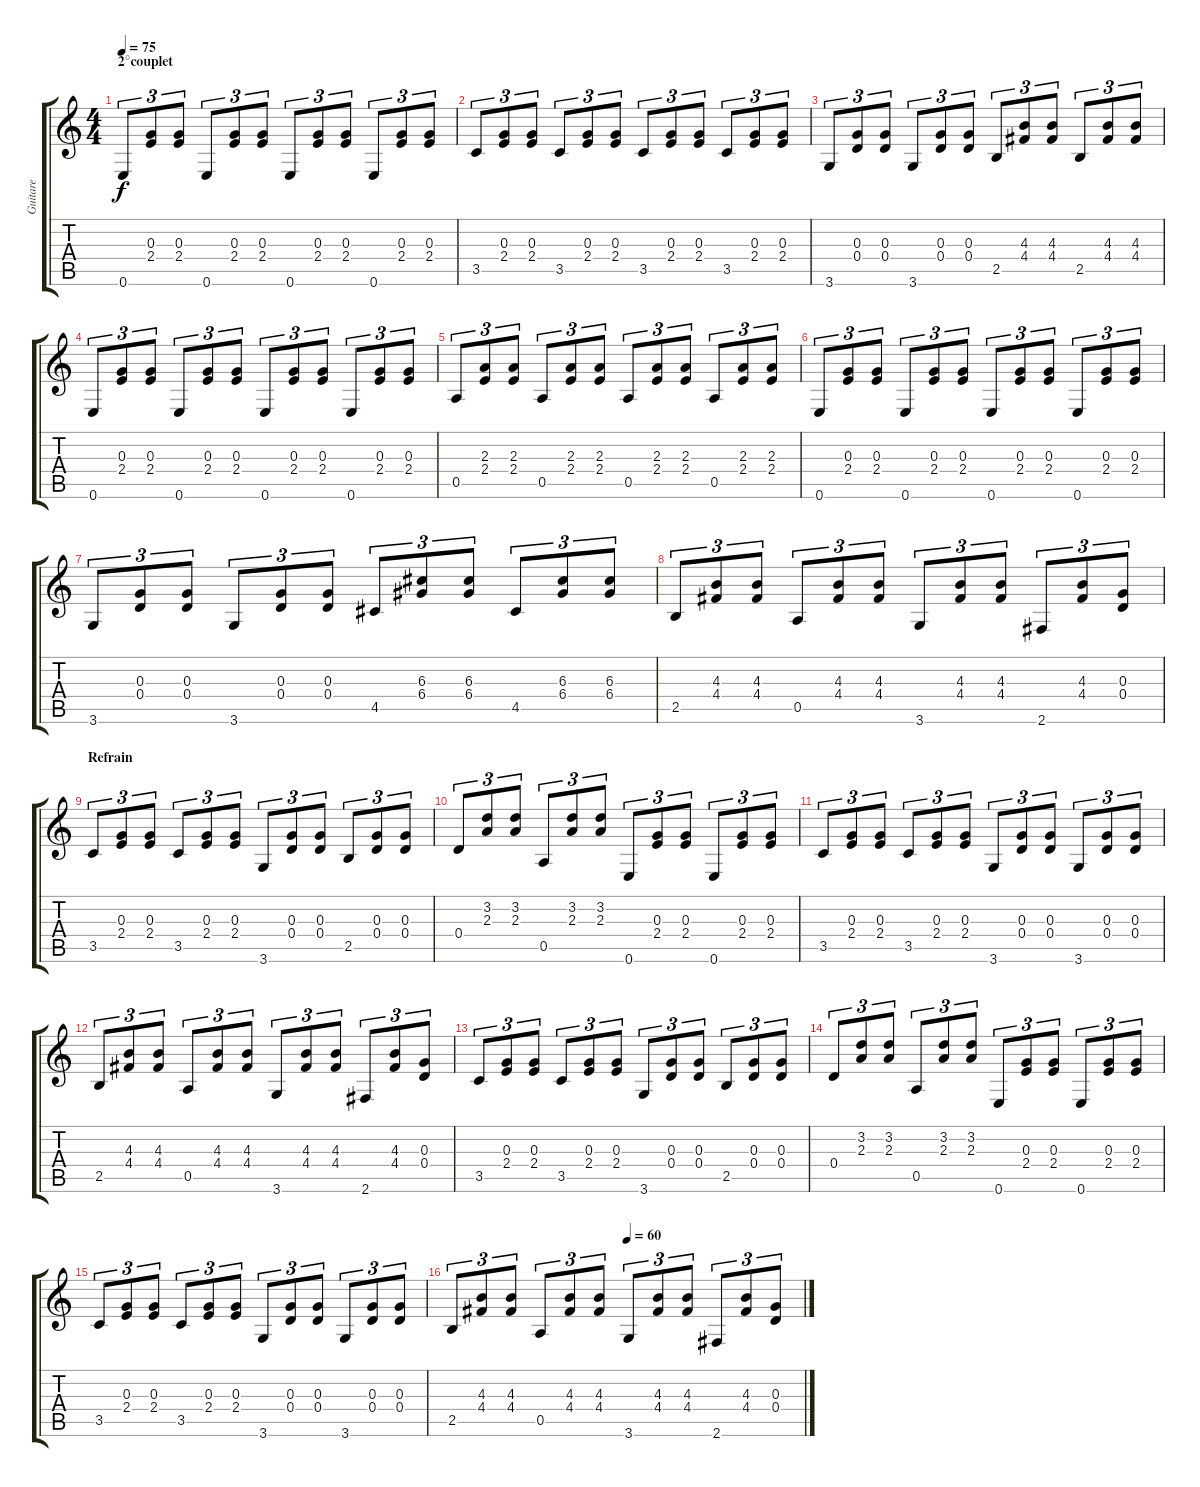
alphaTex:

\track ("Guitare" "Guitare") {instrument acousticguitarsteel}
\staff {score tabs}
\tuning (E4 B3 G3 D3 A2 E2) {hide}
\ts (4 4)
\section ("" "2°couplet")
\tempo 75
\clef g2
\ks c
0.6.8{tu (3 2) dy f} (0.3 2.4).8{tu (3 2)} (0.3 2.4).8{tu (3 2)} 0.6.8{tu (3 2)} (0.3 2.4).8{tu (3 2)} (0.3 2.4).8{tu (3 2)} 0.6.8{tu (3 2)} (0.3 2.4).8{tu (3 2)} (0.3 2.4).8{tu (3 2)} 0.6.8{tu (3 2)} (0.3 2.4).8{tu (3 2)} (0.3 2.4).8{tu (3 2)} |
3.5.8{tu (3 2)} (0.3 2.4).8{tu (3 2)} (0.3 2.4).8{tu (3 2)} 3.5.8{tu (3 2)} (0.3 2.4).8{tu (3 2)} (0.3 2.4).8{tu (3 2)} 3.5.8{tu (3 2)} (0.3 2.4).8{tu (3 2)} (0.3 2.4).8{tu (3 2)} 3.5.8{tu (3 2)} (0.3 2.4).8{tu (3 2)} (0.3 2.4).8{tu (3 2)} |
3.6.8{tu (3 2)} (0.3 0.4).8{tu (3 2)} (0.3 0.4).8{tu (3 2)} 3.6.8{tu (3 2)} (0.3 0.4).8{tu (3 2)} (0.3 0.4).8{tu (3 2)} 2.5.8{tu (3 2)} (4.3 4.4).8{tu (3 2)} (4.3 4.4).8{tu (3 2)} 2.5.8{tu (3 2)} (4.3 4.4).8{tu (3 2)} (4.3 4.4).8{tu (3 2)} |
0.6.8{tu (3 2)} (0.3 2.4).8{tu (3 2)} (0.3 2.4).8{tu (3 2)} 0.6.8{tu (3 2)} (0.3 2.4).8{tu (3 2)} (0.3 2.4).8{tu (3 2)} 0.6.8{tu (3 2)} (0.3 2.4).8{tu (3 2)} (0.3 2.4).8{tu (3 2)} 0.6.8{tu (3 2)} (0.3 2.4).8{tu (3 2)} (0.3 2.4).8{tu (3 2)} |
0.5.8{tu (3 2)} (2.3 2.4).8{tu (3 2)} (2.3 2.4).8{tu (3 2)} 0.5.8{tu (3 2)} (2.3 2.4).8{tu (3 2)} (2.3 2.4).8{tu (3 2)} 0.5.8{tu (3 2)} (2.3 2.4).8{tu (3 2)} (2.3 2.4).8{tu (3 2)} 0.5.8{tu (3 2)} (2.3 2.4).8{tu (3 2)} (2.3 2.4).8{tu (3 2)} |
0.6.8{tu (3 2)} (0.3 2.4).8{tu (3 2)} (0.3 2.4).8{tu (3 2)} 0.6.8{tu (3 2)} (0.3 2.4).8{tu (3 2)} (0.3 2.4).8{tu (3 2)} 0.6.8{tu (3 2)} (0.3 2.4).8{tu (3 2)} (0.3 2.4).8{tu (3 2)} 0.6.8{tu (3 2)} (0.3 2.4).8{tu (3 2)} (0.3 2.4).8{tu (3 2)} |
3.6.8{tu (3 2)} (0.3 0.4).8{tu (3 2)} (0.3 0.4).8{tu (3 2)} 3.6.8{tu (3 2)} (0.3 0.4).8{tu (3 2)} (0.3 0.4).8{tu (3 2)} 4.5.8{tu (3 2)} (6.3 6.4).8{tu (3 2)} (6.3 6.4).8{tu (3 2)} 4.5.8{tu (3 2)} (6.3 6.4).8{tu (3 2)} (6.3 6.4).8{tu (3 2)} |
2.5.8{tu (3 2)} (4.3 4.4).8{tu (3 2)} (4.3 4.4).8{tu (3 2)} 0.5.8{tu (3 2)} (4.3 4.4).8{tu (3 2)} (4.3 4.4).8{tu (3 2)} 3.6.8{tu (3 2)} (4.3 4.4).8{tu (3 2)} (4.3 4.4).8{tu (3 2)} 2.6.8{tu (3 2)} (4.3 4.4).8{tu (3 2)} (0.3 0.4).8{tu (3 2)} |
\section ("" "Refrain")
3.5.8{tu (3 2)} (0.3 2.4).8{tu (3 2)} (0.3 2.4).8{tu (3 2)} 3.5.8{tu (3 2)} (0.3 2.4).8{tu (3 2)} (0.3 2.4).8{tu (3 2)} 3.6.8{tu (3 2)} (0.3 0.4).8{tu (3 2)} (0.3 0.4).8{tu (3 2)} 2.5.8{tu (3 2)} (0.3 0.4).8{tu (3 2)} (0.3 0.4).8{tu (3 2)} |
0.4.8{tu (3 2)} (3.2 2.3).8{tu (3 2)} (3.2 2.3).8{tu (3 2)} 0.5.8{tu (3 2)} (3.2 2.3).8{tu (3 2)} (3.2 2.3).8{tu (3 2)} 0.6.8{tu (3 2)} (0.3 2.4).8{tu (3 2)} (0.3 2.4).8{tu (3 2)} 0.6.8{tu (3 2)} (0.3 2.4).8{tu (3 2)} (0.3 2.4).8{tu (3 2)} |
3.5.8{tu (3 2)} (0.3 2.4).8{tu (3 2)} (0.3 2.4).8{tu (3 2)} 3.5.8{tu (3 2)} (0.3 2.4).8{tu (3 2)} (0.3 2.4).8{tu (3 2)} 3.6.8{tu (3 2)} (0.3 0.4).8{tu (3 2)} (0.3 0.4).8{tu (3 2)} 3.6.8{tu (3 2)} (0.3 0.4).8{tu (3 2)} (0.3 0.4).8{tu (3 2)} |
2.5.8{tu (3 2)} (4.3 4.4).8{tu (3 2)} (4.3 4.4).8{tu (3 2)} 0.5.8{tu (3 2)} (4.3 4.4).8{tu (3 2)} (4.3 4.4).8{tu (3 2)} 3.6.8{tu (3 2)} (4.3 4.4).8{tu (3 2)} (4.3 4.4).8{tu (3 2)} 2.6.8{tu (3 2)} (4.3 4.4).8{tu (3 2)} (0.3 0.4).8{tu (3 2)} |
3.5.8{tu (3 2)} (0.3 2.4).8{tu (3 2)} (0.3 2.4).8{tu (3 2)} 3.5.8{tu (3 2)} (0.3 2.4).8{tu (3 2)} (0.3 2.4).8{tu (3 2)} 3.6.8{tu (3 2)} (0.3 0.4).8{tu (3 2)} (0.3 0.4).8{tu (3 2)} 2.5.8{tu (3 2)} (0.3 0.4).8{tu (3 2)} (0.3 0.4).8{tu (3 2)} |
0.4.8{tu (3 2)} (3.2 2.3).8{tu (3 2)} (3.2 2.3).8{tu (3 2)} 0.5.8{tu (3 2)} (3.2 2.3).8{tu (3 2)} (3.2 2.3).8{tu (3 2)} 0.6.8{tu (3 2)} (0.3 2.4).8{tu (3 2)} (0.3 2.4).8{tu (3 2)} 0.6.8{tu (3 2)} (0.3 2.4).8{tu (3 2)} (0.3 2.4).8{tu (3 2)} |
3.5.8{tu (3 2)} (0.3 2.4).8{tu (3 2)} (0.3 2.4).8{tu (3 2)} 3.5.8{tu (3 2)} (0.3 2.4).8{tu (3 2)} (0.3 2.4).8{tu (3 2)} 3.6.8{tu (3 2)} (0.3 0.4).8{tu (3 2)} (0.3 0.4).8{tu (3 2)} 3.6.8{tu (3 2)} (0.3 0.4).8{tu (3 2)} (0.3 0.4).8{tu (3 2)} |
\tempo (60 0.5)
2.5.8{tu (3 2)} (4.3 4.4).8{tu (3 2)} (4.3 4.4).8{tu (3 2)} 0.5.8{tu (3 2)} (4.3 4.4).8{tu (3 2)} (4.3 4.4).8{tu (3 2)} 3.6.8{tu (3 2)} (4.3 4.4).8{tu (3 2)} (4.3 4.4).8{tu (3 2)} 2.6.8{tu (3 2)} (4.3 4.4).8{tu (3 2)} (0.3 0.4).8{tu (3 2)}
